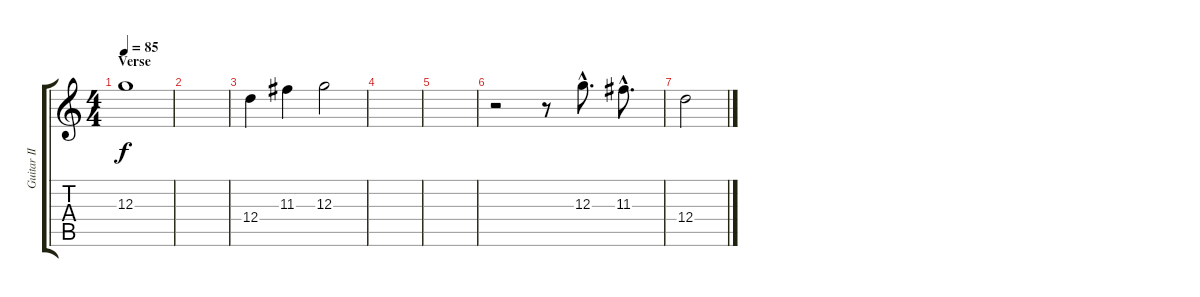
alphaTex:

\track ("Guitar II . Ben Blankenship" "Guitar II ") {instrument overdrivenguitar}
\staff {score tabs}
\tuning (E4 B3 G3 D3 A2 E2) {hide}
\ts (4 4)
\section ("" "Verse")
\tempo 85
\clef g2
\ks c
12.3.1{dy f instrument electricguitarjazz} |
|
12.4.4 11.3.4 12.3.2 |
|
|
r.2 r.8 12.3{hac}.8{d} 11.3{hac}.8{d} |
12.4.2
